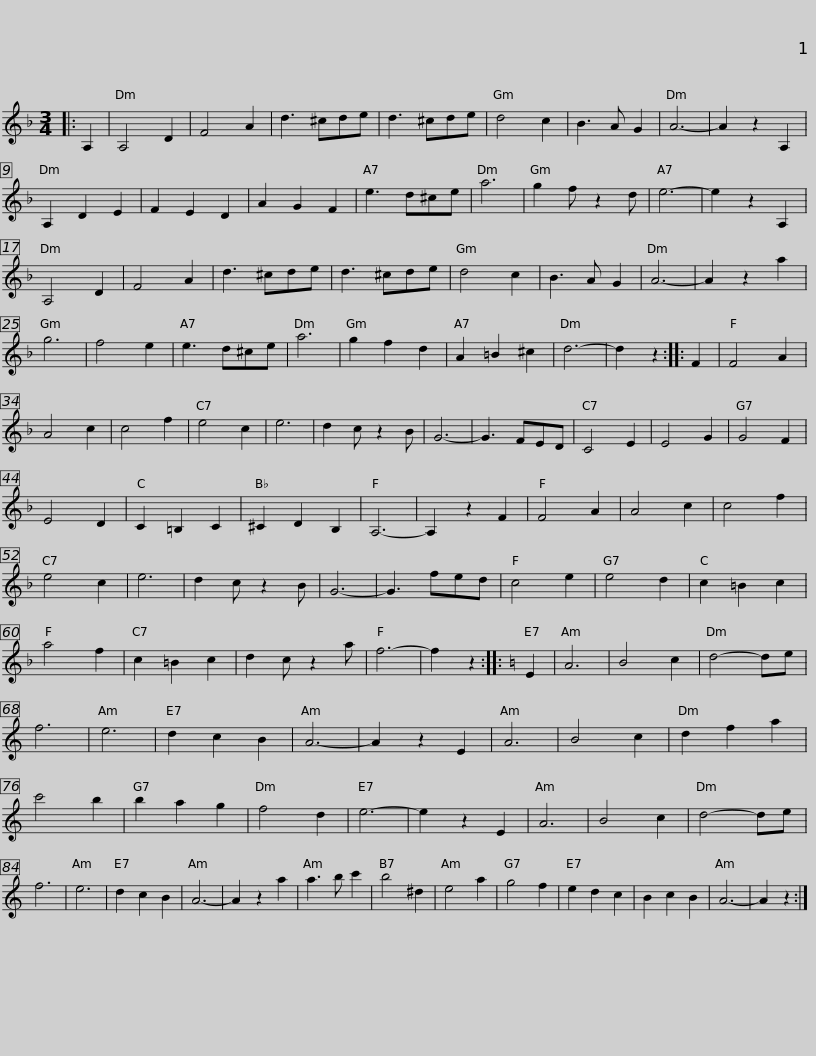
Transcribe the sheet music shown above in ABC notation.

X:1
L:1/8
M:3/4
I:linebreak $
K:Dmin
V:1 treble
V:1
|: A,2 | A,4 D2 | F4 A2 | d3 ^cde | d3 ^cde | %5
 d4 c2 | B3 A G2 | A6- | A2 z2 A,2 | A,2 D2 E2 | %10
 F2 E2 D2 | A2 G2 F2 |$ e3 d^ce | a6 | g2 f z2 d | %15
 e6- | e2 z2 A,2 | A,4 D2 | F4 A2 | d3 ^cde | %20
 d3 ^cde | d4 c2 | B3 A G2 | A6- |$ A2 z2 a2 | %25
 g6 | f4 e2 | e3 d^ce | a6 | g2 f2 d2 | %30
 A2 =B2 ^c2 | d6- | d2 z2 :: F2 | F4 A2 | %35
 A4 c2 | c4 f2 | e4 c2 |$ e6 | d2 c z2 B | %40
 G6- | G3 FED | C4 E2 | E4 G2 | G4 F2 | %45
 E4 D2 | C2 =B,2 C2 | ^C2 D2 B,2 | A,6- | A,2 z2 F2 | %50
 F4 A2 | A4 c2 |$ c4 f2 | e4 c2 | e6 | %55
 d2 c z2 B | G6- | G3 fed | c4 e2 | e4 d2 | %60
 c2 =B2 c2 | a4 f2 | c2 =B2 c2 | d2 c z2 a | f6- |$ %65
 f2 z2 ::[K:Amin] E2 | A6 | B4 c2 | d4- de | %70
 f6 | e6 | d2 c2 B2 | A6- | A2 z2 E2 | %75
 A6 | B4 c2 | d2 f2 a2 | c'4 b2 | b2 a2 g2 |$ %80
 f4 d2 | e6- | e2 z2 E2 | A6 | B4 c2 | %85
 d4- de | f6 | e6 | d2 c2 B2 | A6- | %90
 A2 z2 a2 | a3 b c'2 | b4 ^d2 | e4 a2 | g4 f2 |$ %95
 e2 d2 c2 | B2 c2 B2 | A6- | A2 z2 :| %99
